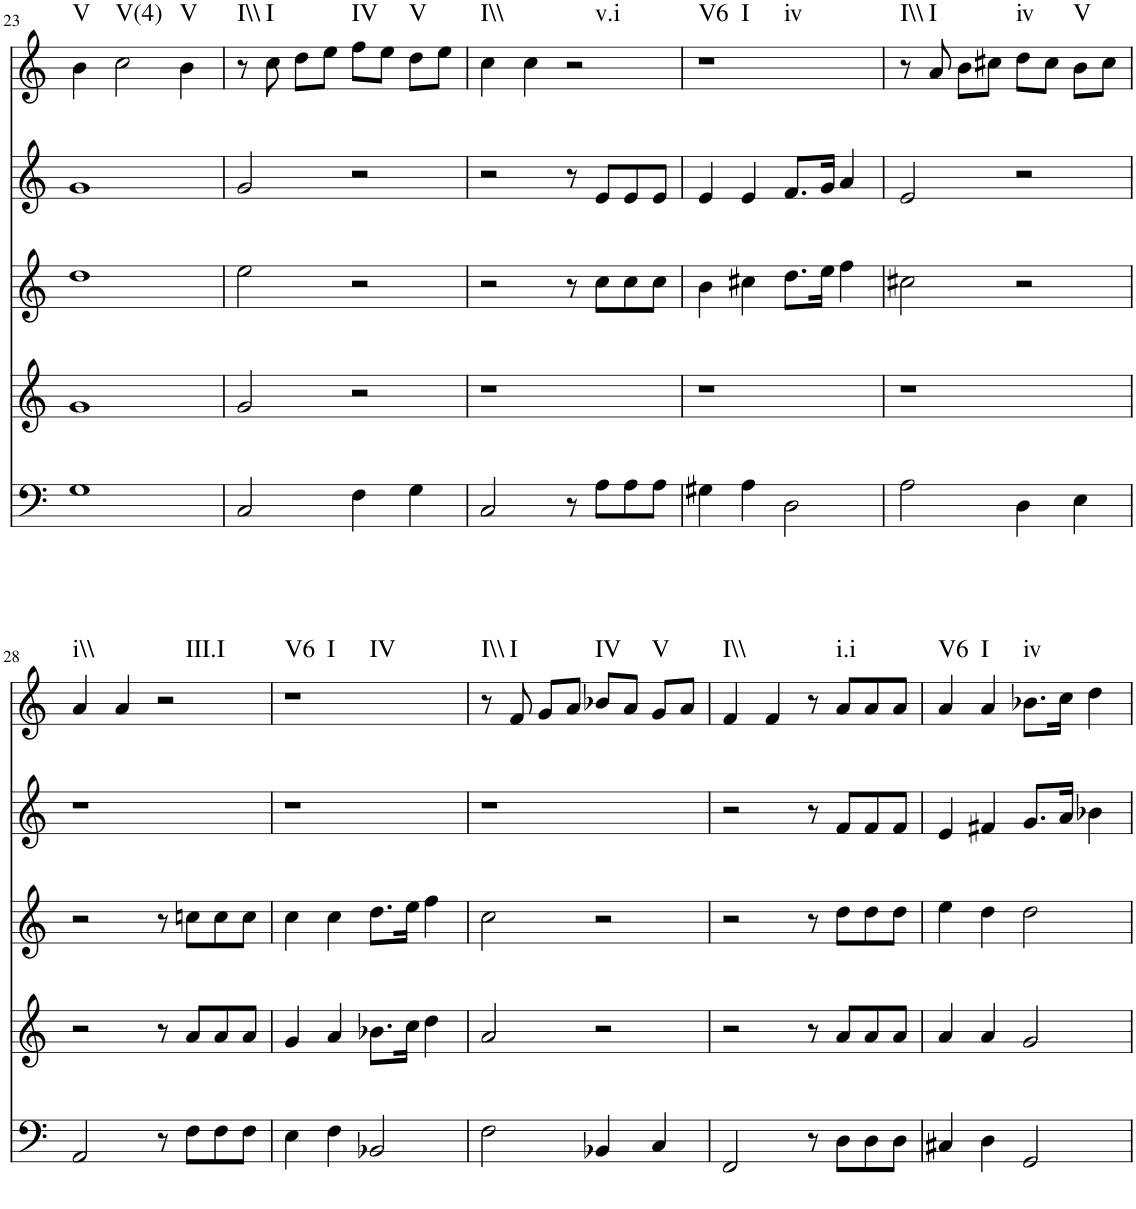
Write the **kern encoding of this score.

**kern	**kern	**kern	**kern	**kern	**harte
*part5	*part4	*part3	*part2	*part1	*part1
*staff5	*staff4	*staff3	*staff2	*staff1	*
*I"vox	*I"vox	*I"vox	*I"vox	*I"vox	*
!!LO:PB:g=z
*clefF4	*clefG2	*clefG2	*clefG2	*clefG2	*
*k[]	*k[]	*k[]	*k[]	*k[]	*
*M4/4	*M4/4	*M4/4	*M4/4	*M4/4	*
=23	=23	=23	=23	=23	=23
!	!	!	!	!	!LO:H:kt=V
1G	1g	1dd	1g	4b\	N
!	!	!	!	!	!LO:H:kt=V(4)
.	.	.	.	2cc\	N
!	!	!	!	!	!LO:H:kt=V
.	.	.	.	4b\	N
=24	=24	=24	=24	=24	=24
!	!	!	!	!	!LO:H:kt=I\\
2C/	2g/	2ee\	2g/	8r	N
!	!	!	!	!	!LO:H:kt=I
.	.	.	.	8cc\	N
.	.	.	.	8dd\L	.
.	.	.	.	8ee\J	.
!	!	!	!	!	!LO:H:kt=IV
4F\	2r	2r	2r	8ff\L	N
.	.	.	.	8ee\J	.
!	!	!	!	!	!LO:H:kt=V
4G\	.	.	.	8dd\L	N
.	.	.	.	8ee\J	.
=25	=25	=25	=25	=25	=25
!	!	!	!	!	!LO:H:kt=I\\
2C/	1r	2r	2r	4cc\	N
.	.	.	.	4cc\	.
!	!	!	!	!	!LO:H:kt=v.i
8r	.	8r	8r	2r	N
8A\L	.	8cc\L	8e/L	.	.
8A\	.	8cc\	8e/	.	.
8A\J	.	8cc\J	8e/J	.	.
=26	=26	=26	=26	=26	=26
!	!	!	!	!	!LO:H:n=1:kt=V6
!	!	!	!	!	!LO:H:n=2:kt=I
!	!	!	!	!	!LO:H:n=3:kt=iv
4G#X\	1r	4b\	4e/	1r	N N N
4A\	.	4cc#X\	4e/	.	.
2D\	.	8.dd\L	8.f/L	.	.
.	.	16ee\Jk	16g/Jk	.	.
.	.	4ff\	4a/	.	.
=27	=27	=27	=27	=27	=27
!	!	!	!	!	!LO:H:kt=I\\
2A\	1r	2cc#X\	2e/	8r	N
!	!	!	!	!	!LO:H:kt=I
.	.	.	.	8a/	N
.	.	.	.	8b\L	.
.	.	.	.	8cc#X\J	.
!	!	!	!	!	!LO:H:kt=iv
4D\	.	2r	2r	8dd\L	N
.	.	.	.	8cc#\J	.
!	!	!	!	!	!LO:H:kt=V
4E\	.	.	.	8b\L	N
.	.	.	.	8cc#\J	.
!!LO:LB:g=z
=28	=28	=28	=28	=28	=28
!	!	!	!	!	!LO:H:kt=i\\
2AA/	2r	2r	1r	4a/	N
.	.	.	.	4a/	.
!	!	!	!	!	!LO:H:kt=III.I
8r	8r	8r	.	2r	N
8F\L	8a/L	8ccn\L	.	.	.
8F\	8a/	8cc\	.	.	.
8F\J	8a/J	8cc\J	.	.	.
=29	=29	=29	=29	=29	=29
!	!	!	!	!	!LO:H:n=1:kt=V6
!	!	!	!	!	!LO:H:n=2:kt=I
!	!	!	!	!	!LO:H:n=3:kt=IV
4E\	4g/	4cc\	1r	1r	N N N
4F\	4a/	4cc\	.	.	.
2BB-X/	8.b-X\L	8.dd\L	.	.	.
.	16cc\Jk	16ee\Jk	.	.	.
.	4dd\	4ff\	.	.	.
=30	=30	=30	=30	=30	=30
!	!	!	!	!	!LO:H:kt=I\\
2F\	2a/	2cc\	1r	8r	N
!	!	!	!	!	!LO:H:kt=I
.	.	.	.	8f/	N
.	.	.	.	8g/L	.
.	.	.	.	8a/J	.
!	!	!	!	!	!LO:H:kt=IV
4BB-X/	2r	2r	.	8b-X/L	N
.	.	.	.	8a/J	.
!	!	!	!	!	!LO:H:kt=V
4C/	.	.	.	8g/L	N
.	.	.	.	8a/J	.
=31	=31	=31	=31	=31	=31
!	!	!	!	!	!LO:H:kt=I\\
2FF/	2r	2r	2r	4f/	N
.	.	.	.	4f/	.
8r	8r	8r	8r	8r	.
!	!	!	!	!	!LO:H:kt=i.i
8D\L	8a/L	8dd\L	8f/L	8a/L	N
8D\	8a/	8dd\	8f/	8a/	.
8D\J	8a/J	8dd\J	8f/J	8a/J	.
=32	=32	=32	=32	=32	=32
!	!	!	!	!	!LO:H:kt=V6
4C#X/	4a/	4ee\	4e/	4a/	N
!	!	!	!	!	!LO:H:kt=I
4D\	4a/	4dd\	4f#X/	4a/	N
!	!	!	!	!	!LO:H:kt=iv
2GG/	2g/	2dd\	8.g/L	8.b-X\L	N
.	.	.	16a/Jk	16cc\Jk	.
.	.	.	4b-X\	4dd\	.
=	=	=	=	=	=
*-	*-	*-	*-	*-	*-
